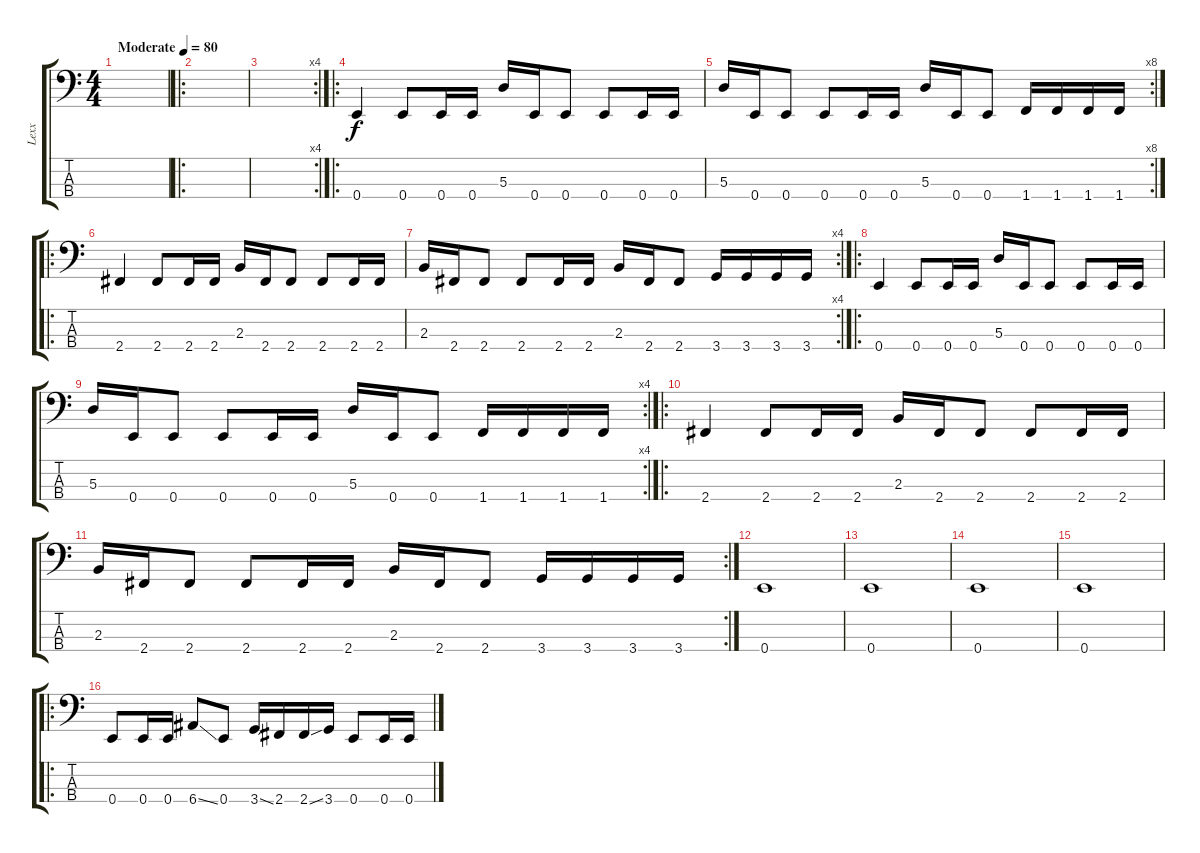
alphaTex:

\track ("Lexx" "Lexx") {instrument electricbasspick}
\staff {score tabs}
\tuning (G2 D2 A1 E1) {hide}
\ts (4 4)
\tempo (80 "Moderate")
\clef f4
\ks c
|
\ro
|
\rc 4
|
\ro
0.4.4 0.4.8 0.4.16 0.4.16 5.3.16 0.4.16 0.4.8 0.4.8 0.4.16 0.4.16 |
\rc 8
5.3.16 0.4.16 0.4.8 0.4.8 0.4.16 0.4.16 5.3.16 0.4.16 0.4.8 1.4.16 1.4.16 1.4.16 1.4.16 |
\ro
2.4.4 2.4.8 2.4.16 2.4.16 2.3.16 2.4.16 2.4.8 2.4.8 2.4.16 2.4.16 |
\rc 4
2.3.16 2.4.16 2.4.8 2.4.8 2.4.16 2.4.16 2.3.16 2.4.16 2.4.8 3.4.16 3.4.16 3.4.16 3.4.16 |
\ro
0.4.4 0.4.8 0.4.16 0.4.16 5.3.16 0.4.16 0.4.8 0.4.8 0.4.16 0.4.16 |
\rc 4
5.3.16 0.4.16 0.4.8 0.4.8 0.4.16 0.4.16 5.3.16 0.4.16 0.4.8 1.4.16 1.4.16 1.4.16 1.4.16 |
\ro
2.4.4 2.4.8 2.4.16 2.4.16 2.3.16 2.4.16 2.4.8 2.4.8 2.4.16 2.4.16 |
\rc 2
2.3.16 2.4.16 2.4.8 2.4.8 2.4.16 2.4.16 2.3.16 2.4.16 2.4.8 3.4.16 3.4.16 3.4.16 3.4.16 |
0.4.1 |
0.4.1 |
0.4.1 |
0.4.1 |
\ro
0.4.8 0.4.16 0.4.16 6.4{ss}.8 0.4.8 3.4{ss}.16 2.4.16 2.4{ss}.16 3.4.16 0.4.8 0.4.16 0.4.16
